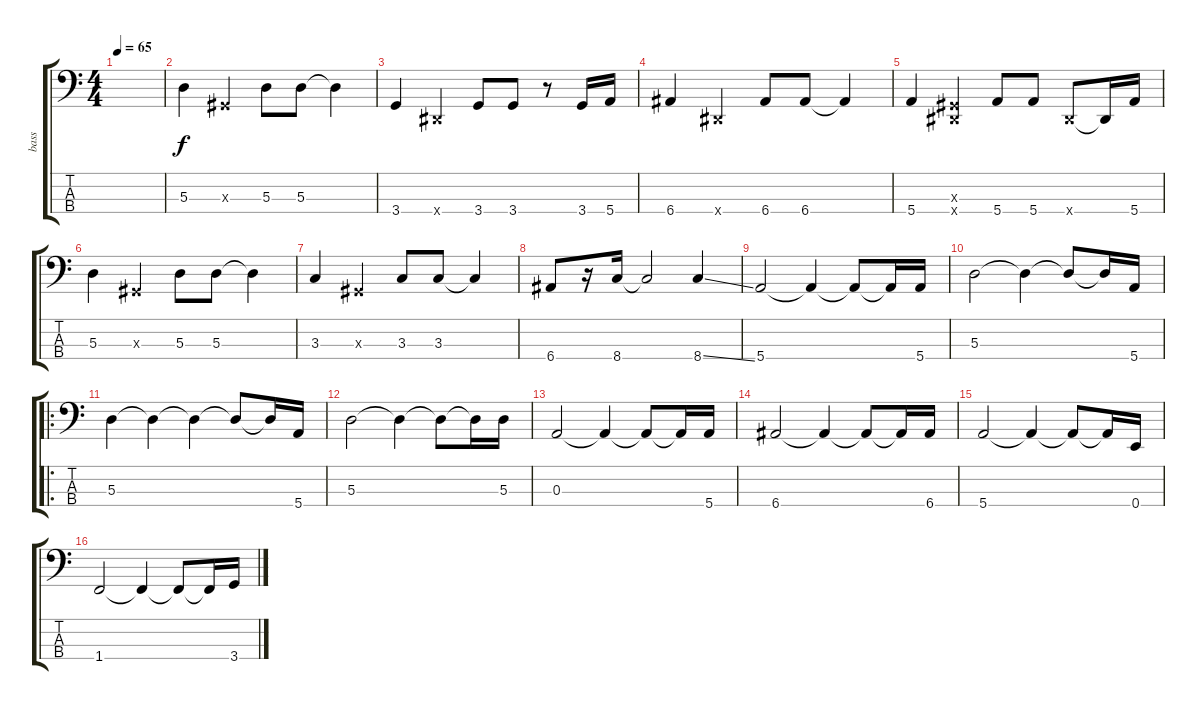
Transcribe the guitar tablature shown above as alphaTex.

\track ("bass" "bass") {instrument electricbassfinger}
\staff {score tabs}
\tuning (G2 D2 A1 E1) {hide}
\ts (4 4)
\tempo 65
\clef f4
\ks c
|
5.3.4 -1.3{x}.4 5.3.8 5.3.8 5.3{t}.4 |
3.4.4 -1.4{x}.4 3.4.8 3.4.8 r.8 3.4.16 5.4.16 |
6.4.4 -1.4{x}.4 6.4.8 6.4.8 6.4{t}.4 |
5.4.4 (-1.3{x} -1.4{x}).4 5.4.8 5.4.8 -1.4{x}.8 -1.4{t}.16 5.4.16 |
5.3.4 -1.3{x}.4 5.3.8 5.3.8 5.3{t}.4 |
3.3.4 -1.3{x}.4 3.3.8 3.3.8 3.3{t}.4 |
6.4.8 r.16 8.4.16 8.4{t}.2 8.4{ss}.4 |
5.4.2 5.4{t}.4 5.4{t}.8 5.4{t}.16 5.4.16 |
5.3.2 5.3{t}.4 5.3{t}.8 5.3{t}.16 5.4.16 |
\ro
5.3.4 5.3{t}.4 5.3{t}.4 5.3{t}.8 5.3{t}.16 5.4.16 |
5.3.2 5.3{t}.4 5.3{t}.8 5.3{t}.16 5.3.16 |
0.3.2 0.3{t}.4 0.3{t}.8 0.3{t}.16 5.4.16 |
6.4.2 6.4{t}.4 6.4{t}.8 6.4{t}.16 6.4.16 |
5.4.2 5.4{t}.4 5.4{t}.8 5.4{t}.16 0.4.16 |
1.4.2 1.4{t}.4 1.4{t}.8 1.4{t}.16 3.4.16
